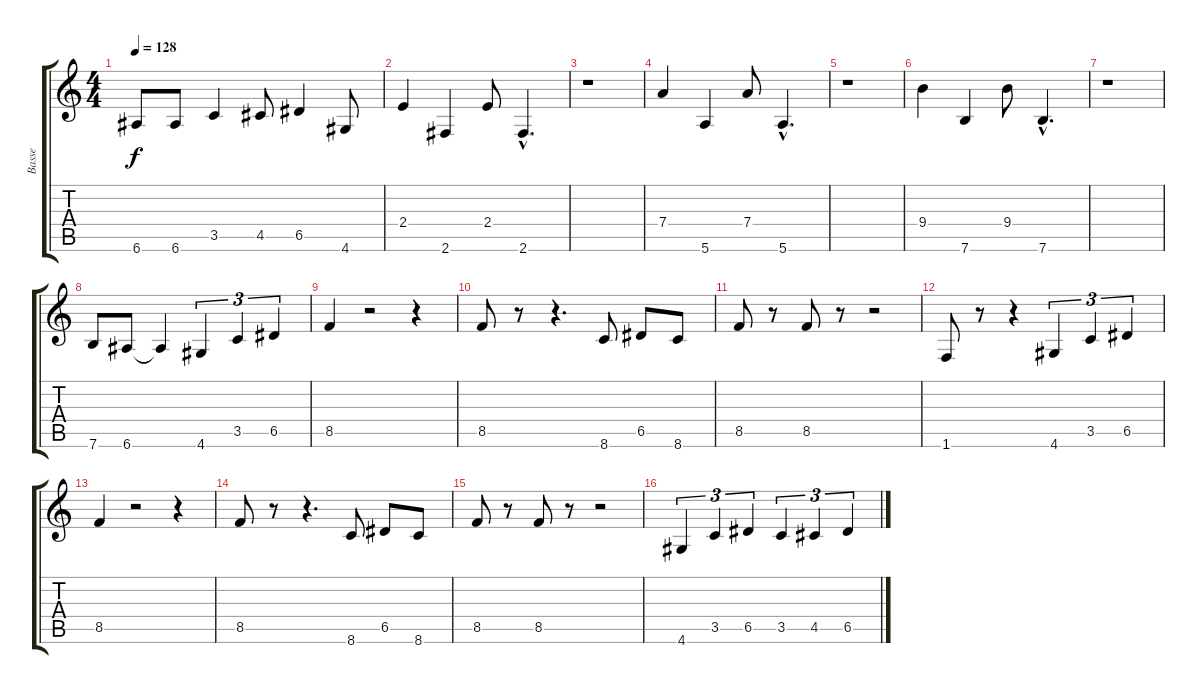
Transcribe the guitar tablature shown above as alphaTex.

\track ("Basse" "Basse") {instrument electricbasspick}
\staff {score tabs}
\tuning (E4 B3 G3 D3 A2 E2) {hide}
\ts (4 4)
\tempo 128
\clef g2
\ks c
6.6{t}.8{dy f} 6.6.8 3.5.4 4.5.8 6.5.4 4.6.8 |
2.4.4 2.6.4 2.4.8 2.6{hac}.4{d} |
r.1 |
7.4.4 5.6.4 7.4.8 5.6{hac}.4{d} |
r.1 |
9.4.4 7.6.4 9.4.8 7.6{hac}.4{d} |
r.1 |
7.6.8 6.6.8 6.6{t}.4 4.6.4{tu (3 2)} 3.5.4{tu (3 2)} 6.5.4{tu (3 2)} |
8.5.4 r.2 r.4 |
8.5.8 r.8 r.4{d} 8.6.8 6.5.8 8.6.8 |
8.5.8 r.8 8.5.8 r.8 r.2 |
1.6.8 r.8 r.4 4.6.4{tu (3 2)} 3.5.4{tu (3 2)} 6.5.4{tu (3 2)} |
8.5.4 r.2 r.4 |
8.5.8 r.8 r.4{d} 8.6.8 6.5.8 8.6.8 |
8.5.8 r.8 8.5.8 r.8 r.2 |
4.6.4{tu (3 2)} 3.5.4{tu (3 2)} 6.5.4{tu (3 2)} 3.5.4{tu (3 2)} 4.5.4{tu (3 2)} 6.5.4{tu (3 2)}
